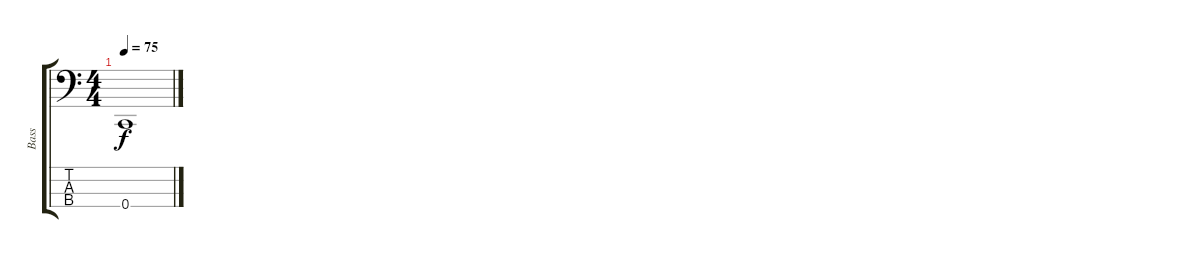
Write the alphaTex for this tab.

\track ("Bass" "Bass") {instrument electricbassfinger}
\staff {score tabs}
\tuning (F2 C2 G1 C1) {hide}
\ts (4 4)
\tempo 75
\clef f4
\ks c
0.4{t}.1{dy f}
